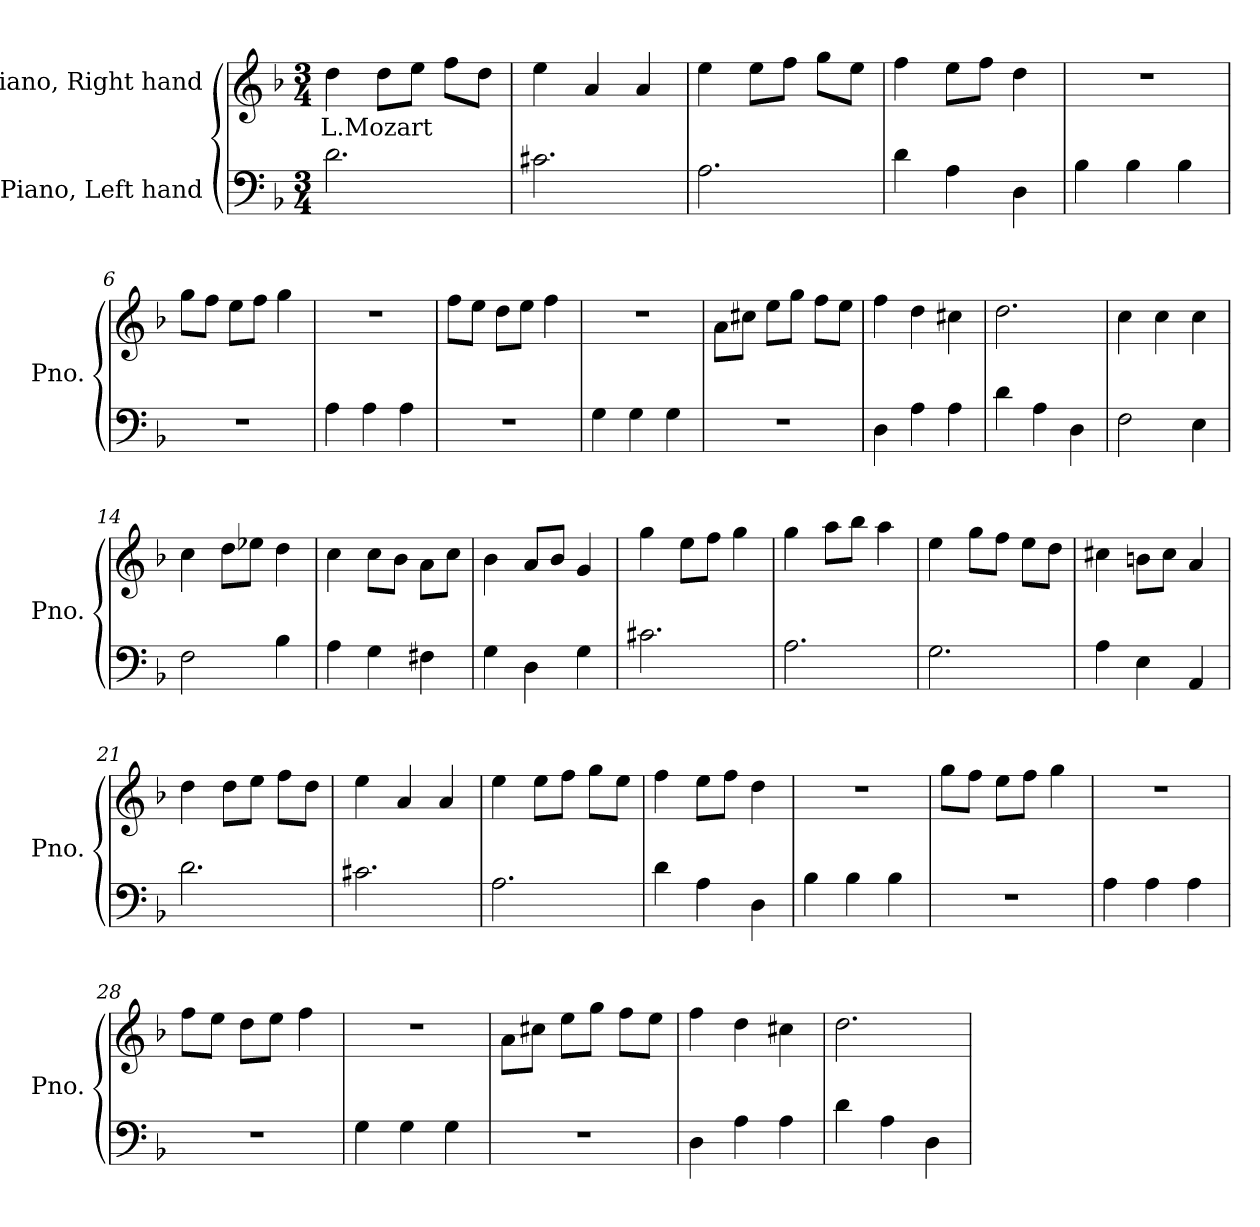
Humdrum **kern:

**kern	**kern	**text
*part2	*part1	*part1
*staff2	*staff1	*staff1
*I"Piano, Left hand	*I"Piano, Right hand	*
*I'Pno.	*I'Pno.	*
*clefF4	*clefG2	*
*k[b-]	*k[b-]	*
*M3/4	*M3/4	*
*MM120	*MM120	*
=1	=1	=1
!	!	!LO:LY:b
2.d\	4dd\	L.Mozart
.	8dd\L	.
.	8ee\J	.
.	8ff\L	.
.	8dd\J	.
=2	=2	=2
2.c#X\	4ee\	.
.	4a/	.
.	4a/	.
=3	=3	=3
2.A\	4ee\	.
.	8ee\L	.
.	8ff\J	.
.	8gg\L	.
.	8ee\J	.
=4	=4	=4
4d\	4ff\	.
4A\	8ee\L	.
.	8ff\J	.
4D\	4dd\	.
=5	=5	=5
4B-\	2.r	.
4B-\	.	.
4B-\	.	.
=6	=6	=6
2.r	8gg\L	.
.	8ff\J	.
.	8ee\L	.
.	8ff\J	.
.	4gg\	.
!!LO:LB:g=z
=7	=7	=7
4A\	2.r	.
4A\	.	.
4A\	.	.
=8	=8	=8
2.r	8ff\L	.
.	8ee\J	.
.	8dd\L	.
.	8ee\J	.
.	4ff\	.
=9	=9	=9
4G\	2.r	.
4G\	.	.
4G\	.	.
=10	=10	=10
2.r	8a\L	.
.	8cc#X\J	.
.	8ee\L	.
.	8gg\J	.
.	8ff\L	.
.	8ee\J	.
=11	=11	=11
4D\	4ff\	.
4A\	4dd\	.
4A\	4cc#X\	.
=12	=12	=12
4d\	2.dd\	.
4A\	.	.
4D\	.	.
=13	=13	=13
2F\	4cc\	.
.	4cc\	.
4E\	4cc\	.
=14	=14	=14
2F\	4cc\	.
.	8dd\L	.
.	8ee-X\J	.
4B-\	4dd\	.
!!LO:LB:g=z
=15	=15	=15
4A\	4cc\	.
4G\	8cc\L	.
.	8b-\J	.
4F#X\	8a\L	.
.	8cc\J	.
=16	=16	=16
4G\	4b-\	.
4D\	8a/L	.
.	8b-/J	.
4G\	4g/	.
=17	=17	=17
2.c#X\	4gg\	.
.	8ee\L	.
.	8ff\J	.
.	4gg\	.
=18	=18	=18
2.A\	4gg\	.
.	8aa\L	.
.	8bb-\J	.
.	4aa\	.
=19	=19	=19
2.G\	4ee\	.
.	8gg\L	.
.	8ff\J	.
.	8ee\L	.
.	8dd\J	.
=20	=20	=20
4A\	4cc#X\	.
4E\	8bn\L	.
.	8cc#\J	.
4AA/	4a/	.
=21	=21	=21
2.d\	4dd\	.
.	8dd\L	.
.	8ee\J	.
.	8ff\L	.
.	8dd\J	.
=22	=22	=22
2.c#X\	4ee\	.
.	4a/	.
.	4a/	.
!!LO:LB:g=z
=23	=23	=23
2.A\	4ee\	.
.	8ee\L	.
.	8ff\J	.
.	8gg\L	.
.	8ee\J	.
=24	=24	=24
4d\	4ff\	.
4A\	8ee\L	.
.	8ff\J	.
4D\	4dd\	.
=25	=25	=25
4B-\	2.r	.
4B-\	.	.
4B-\	.	.
=26	=26	=26
2.r	8gg\L	.
.	8ff\J	.
.	8ee\L	.
.	8ff\J	.
.	4gg\	.
=27	=27	=27
4A\	2.r	.
4A\	.	.
4A\	.	.
=28	=28	=28
2.r	8ff\L	.
.	8ee\J	.
.	8dd\L	.
.	8ee\J	.
.	4ff\	.
=29	=29	=29
4G\	2.r	.
4G\	.	.
4G\	.	.
=30	=30	=30
2.r	8a\L	.
.	8cc#X\J	.
.	8ee\L	.
.	8gg\J	.
.	8ff\L	.
.	8ee\J	.
!!LO:LB:g=z
=31	=31	=31
4D\	4ff\	.
4A\	4dd\	.
4A\	4cc#X\	.
=32	=32	=32
4d\	2.dd\	.
4A\	.	.
4D\	.	.
=	=	=
*-	*-	*-
